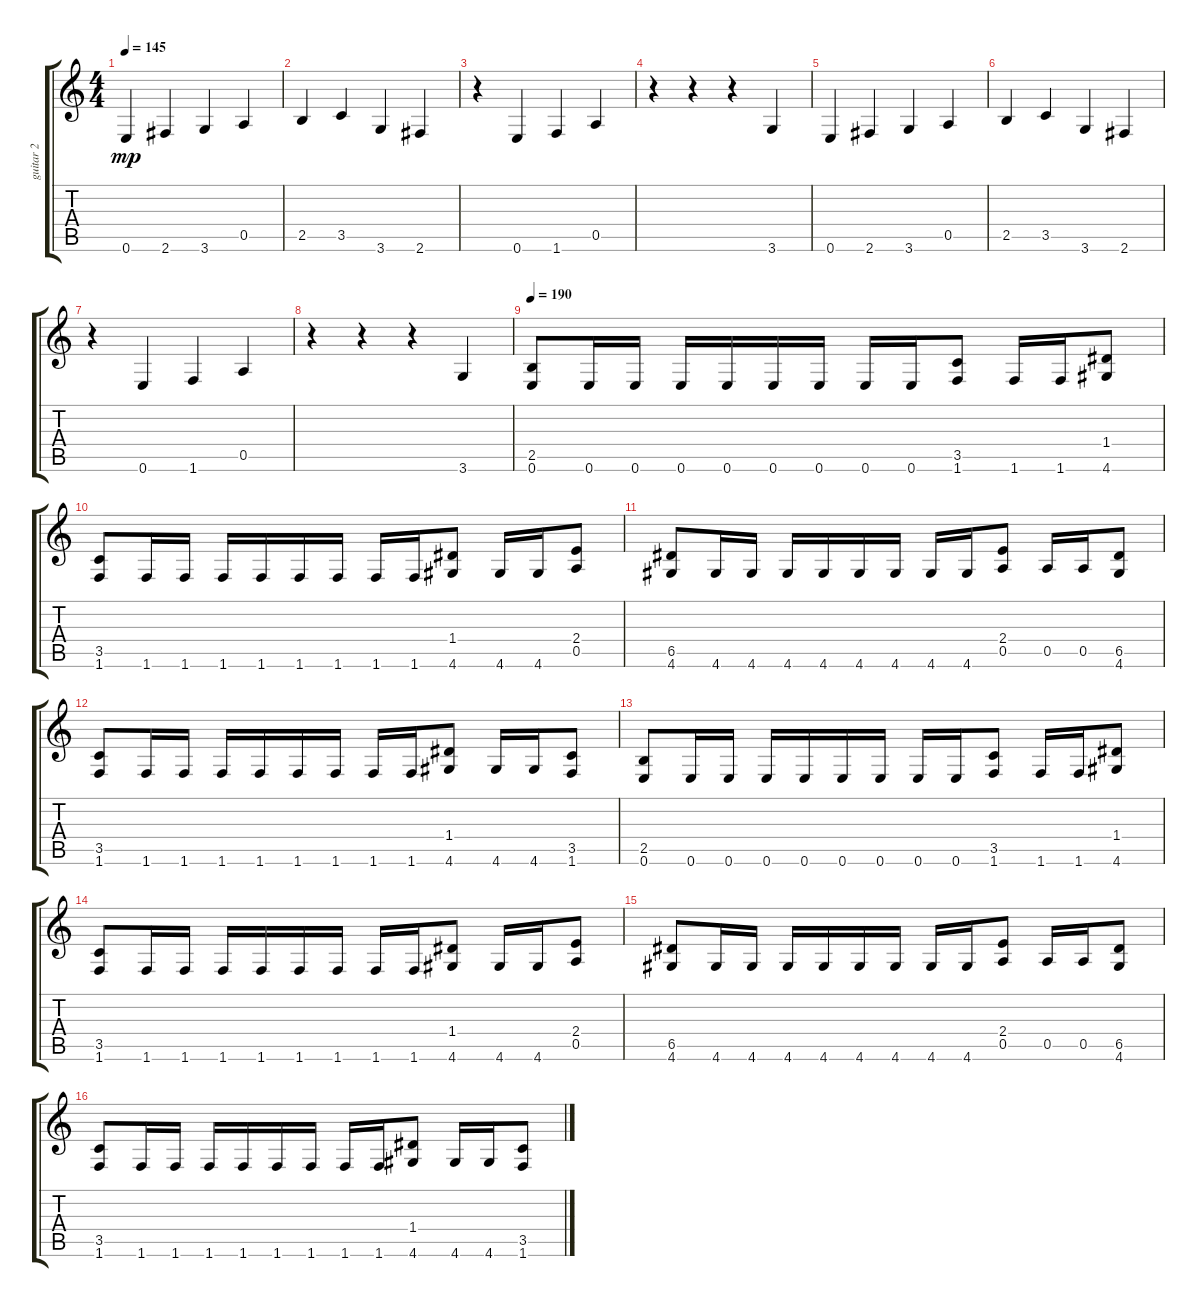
\track ("guitar 2            " "guitar 2  ") {instrument distortionguitar}
\staff {score tabs}
\tuning (E4 B3 G3 D3 A2 E2) {hide}
\ts (4 4)
\tempo 145
\clef g2
\ks c
0.6.4{dy mp} 2.6.4 3.6.4 0.5.4 |
2.5.4 3.5.4 3.6.4 2.6.4 |
r.4 0.6.4 1.6.4 0.5.4 |
r.4 r.4 r.4 3.6.4 |
0.6.4 2.6.4 3.6.4 0.5.4 |
2.5.4 3.5.4 3.6.4 2.6.4 |
r.4 0.6.4 1.6.4 0.5.4 |
r.4 r.4 r.4 3.6.4 |
\tempo 190
(2.5 0.6).8 0.6.16 0.6.16 0.6.16 0.6.16 0.6.16 0.6.16 0.6.16 0.6.16 (3.5 1.6).8 1.6.16 1.6.16 (1.4 4.6).8 |
(3.5 1.6).8 1.6.16 1.6.16 1.6.16 1.6.16 1.6.16 1.6.16 1.6.16 1.6.16 (1.4 4.6).8 4.6.16 4.6.16 (2.4 0.5).8 |
(6.5 4.6).8 4.6.16 4.6.16 4.6.16 4.6.16 4.6.16 4.6.16 4.6.16 4.6.16 (2.4 0.5).8 0.5.16 0.5.16 (6.5 4.6).8 |
(3.5 1.6).8 1.6.16 1.6.16 1.6.16 1.6.16 1.6.16 1.6.16 1.6.16 1.6.16 (1.4 4.6).8 4.6.16 4.6.16 (3.5 1.6).8 |
(2.5 0.6).8 0.6.16 0.6.16 0.6.16 0.6.16 0.6.16 0.6.16 0.6.16 0.6.16 (3.5 1.6).8 1.6.16 1.6.16 (1.4 4.6).8 |
(3.5 1.6).8 1.6.16 1.6.16 1.6.16 1.6.16 1.6.16 1.6.16 1.6.16 1.6.16 (1.4 4.6).8 4.6.16 4.6.16 (2.4 0.5).8 |
(6.5 4.6).8 4.6.16 4.6.16 4.6.16 4.6.16 4.6.16 4.6.16 4.6.16 4.6.16 (2.4 0.5).8 0.5.16 0.5.16 (6.5 4.6).8 |
(3.5 1.6).8 1.6.16 1.6.16 1.6.16 1.6.16 1.6.16 1.6.16 1.6.16 1.6.16 (1.4 4.6).8 4.6.16 4.6.16 (3.5 1.6).8
